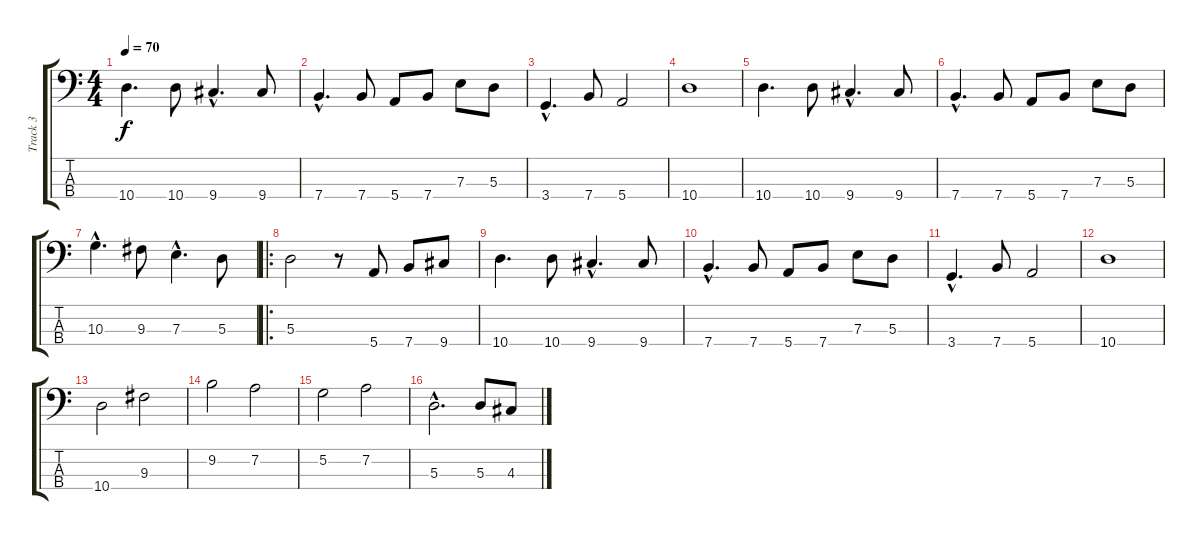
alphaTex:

\track ("Track 3" "Track 3") {instrument electricbassfinger}
\staff {score tabs}
\tuning (G2 D2 A1 E1) {hide}
\ts (4 4)
\tempo 70
\clef f4
\ks c
10.4.4{d dy f instrument electricbassfinger} 10.4.8 9.4{hac}.4{d} 9.4.8 |
7.4{hac}.4{d} 7.4.8 5.4.8 7.4.8 7.3.8 5.3.8 |
3.4{hac}.4{d} 7.4.8 5.4.2 |
10.4.1 |
10.4.4{d} 10.4.8 9.4{hac}.4{d} 9.4.8 |
7.4{hac}.4{d} 7.4.8 5.4.8 7.4.8 7.3.8 5.3.8 |
10.3{hac}.4{d} 9.3.8 7.3{hac}.4{d} 5.3.8 |
\ro
5.3.2 r.8 5.4.8 7.4.8 9.4.8 |
10.4.4{d} 10.4.8 9.4{hac}.4{d} 9.4.8 |
7.4{hac}.4{d} 7.4.8 5.4.8 7.4.8 7.3.8 5.3.8 |
3.4{hac}.4{d} 7.4.8 5.4.2 |
10.4.1 |
10.4.2 9.3.2 |
9.2.2 7.2.2 |
5.2.2 7.2.2 |
5.3{hac}.2{d} 5.3.8 4.3.8
